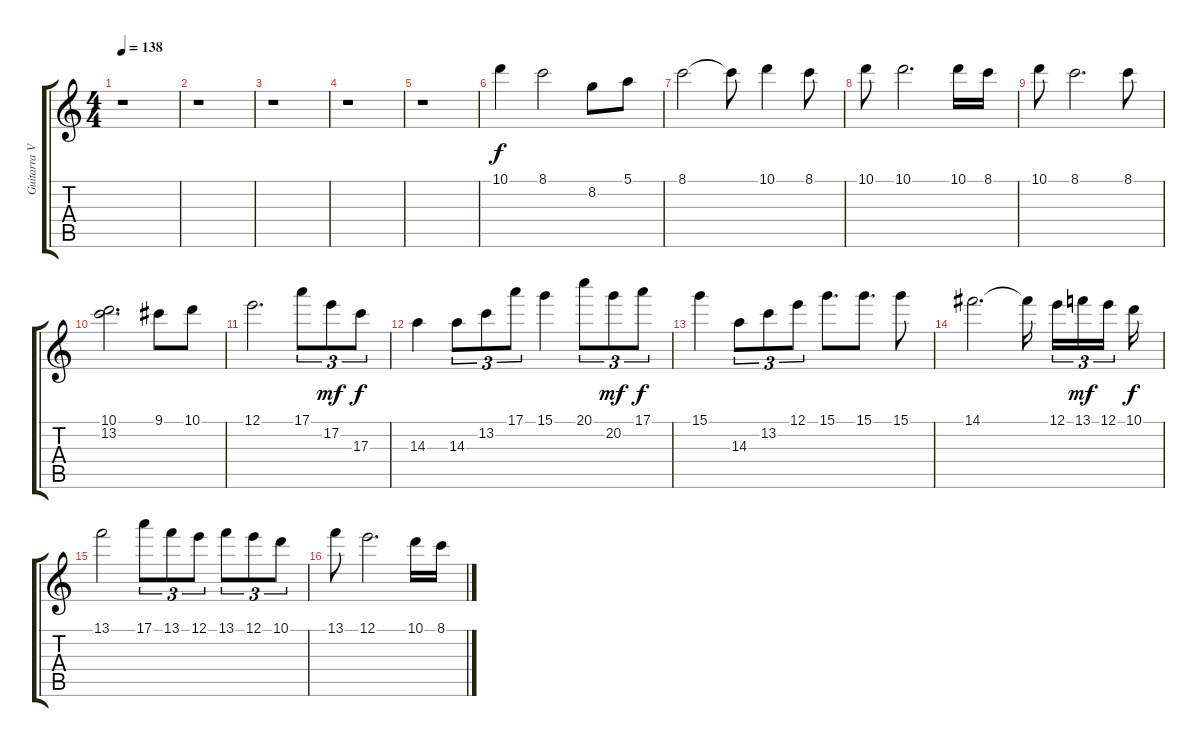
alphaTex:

\track ("Guitarra VIII (Dist. Solo)" "Guitarra V") {instrument distortionguitar}
\staff {score tabs}
\tuning (E4 B3 G3 D3 A2 E2) {hide}
\ts (4 4)
\tempo 138
\clef g2
\ks c
r.1{dy f} |
r.1 |
r.1 |
r.1 |
r.1 |
10.1.4{volume 15} 8.1.2 8.2.8 5.1.8 |
8.1.2 8.1{t}.8 10.1.4 8.1.8 |
10.1.8 10.1.2{d} 10.1.16 8.1.16 |
10.1.8 8.1.2{d} 8.1.8 |
(10.1 13.2).2{d} 9.1.8 10.1.8 |
12.1.2{d} 17.1.8{tu (3 2)} 17.2.8{tu (3 2) dy mf} 17.3.8{tu (3 2) dy f} |
14.3.4 14.3.8{tu (3 2)} 13.2.8{tu (3 2)} 17.1.8{tu (3 2)} 15.1.4 20.1.8{tu (3 2)} 20.2.8{tu (3 2) dy mf} 17.1.8{tu (3 2) dy f} |
15.1.4 14.3.8{tu (3 2)} 13.2.8{tu (3 2)} 12.1.8{tu (3 2)} 15.1.8{d} 15.1.8{d} 15.1.8 |
14.1.2{d} 14.1{t}.16 12.1.16{tu (3 2)} 13.1.16{tu (3 2) dy mf} 12.1.16{tu (3 2)} 10.1.16{dy f} |
13.1.2 17.1.8{tu (3 2)} 13.1.8{tu (3 2)} 12.1.8{tu (3 2)} 13.1.8{tu (3 2)} 12.1.8{tu (3 2)} 10.1.8{tu (3 2)} |
13.1.8 12.1.2{d} 10.1.16 8.1.16
